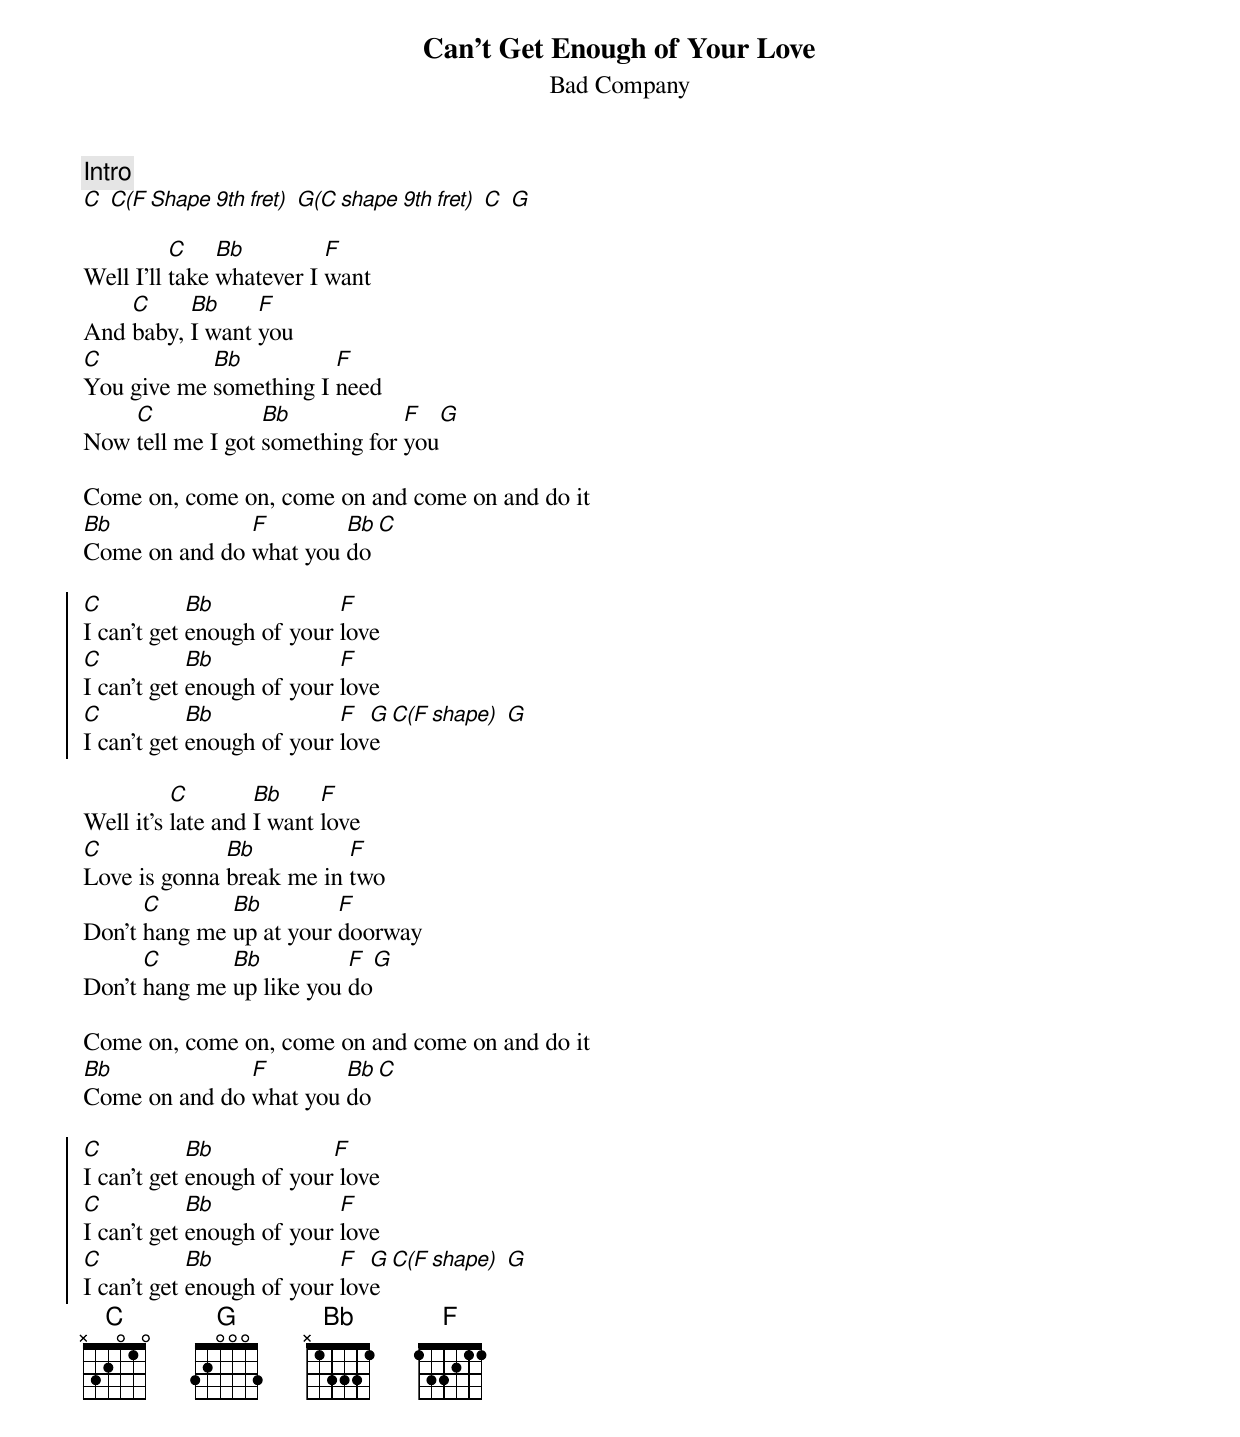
{t:Can't Get Enough of Your Love}
{st:Bad Company}
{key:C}

{c:Intro}
[C] [C(F Shape 9th fret)] [G(C shape 9th fret)] [C] [G]

Well I'll [C]take [Bb]whatever I [F]want
And [C]baby, [Bb]I want [F]you
[C]You give me [Bb]something I [F]need
Now [C]tell me I got [Bb]something for [F]you[G]

Come on, come on, come on and come on and do it
[Bb]Come on and do [F]what you [Bb]do[C]

{soc}
[C]I can't get [Bb]enough of your [F]love
[C]I can't get [Bb]enough of your [F]love
[C]I can't get [Bb]enough of your [F]lov[G]e[C(F shape)] [G]
{eoc}

Well it's [C]late and [Bb]I want [F]love
[C]Love is gonna [Bb]break me in [F]two
Don't [C]hang me [Bb]up at your [F]doorway
Don't [C]hang me [Bb]up like you [F]do[G]

Come on, come on, come on and come on and do it
[Bb]Come on and do [F]what you [Bb]do[C]

{soc}
[C]I can't get [Bb]enough of your[F] love
[C]I can't get [Bb]enough of your [F]love
[C]I can't get [Bb]enough of your [F]lov[G]e[C(F shape)] [G]
{eoc}
